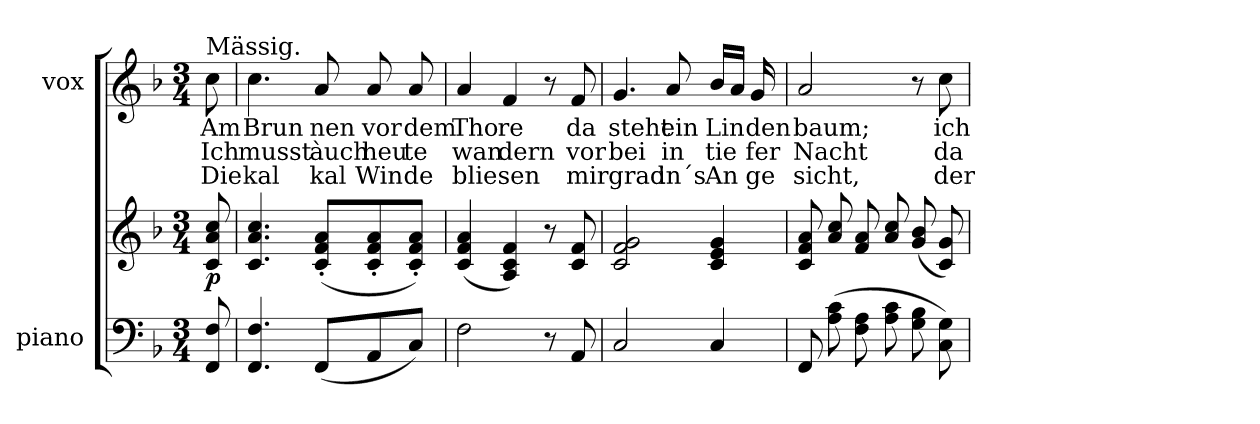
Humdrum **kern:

**kern	**kern	**dynam	**kern	**text	**text	**text
*part2	*part2	*part2	*part1	*part1	*part1	*part1
*staff3	*staff2	*staff2/3	*staff1	*staff1	*staff1	*staff1
*I"piano	*	*	*I"vox	*	*	*
*clefF4	*clefG2	*	*clefG2	*	*	*
*k[b-]	*k[b-]	*	*k[b-]	*	*	*
*M3/4	*M3/4	*	*M3/4	*	*	*
=1	=1	=1	=1	=1	=1	=1
!	!	!	!LO:TX:a:t=Mässig.	!	!	!
!	!	!LO:DY:b	!	!	!	!
8FF/ 8F/	8c/ 8a/ 8cc/	p	8cc\	Am	Ich	Die
=2	=2	=2	=2	=2	=2	=2
4.FF/ 4.F/	4.c/ 4.a/ 4.cc/	.	4.cc\	Brun	musst`	kal
(8FF/L	(8c'>'>'>'/ 8f'>'>'>'/ 8a'>'>'>'/L	.	8a/	nen	auch	kal
8AA/	8c'>'>'>'/ 8f'>'>'>'/ 8a'>'>'>'/	.	8a/	vor	heu	Win
8C/J)	8c'>'>'>'/ 8f'>'>'>'/ 8a'>'>'>'/J)	.	8a/	dem	te	de
=3	=3	=3	=3	=3	=3	=3
2F\	(4c/ 4f/ 4a/	.	4a/	Tho	wan	blie
.	4A/ 4c/ 4f/)	.	4f/	re	dern	sen
8r	8r	.	8r	.	.	.
(8AA/	8c/ 8f/	.	8f/	da	vor	mir
=4	=4	=4	=4	=4	=4	=4
2C/	2c/ 2f/ 2g/	.	4.g/	steht	bei	grad
.	.	.	8a/	ein	in	in´s
4C/	4c/ 4e/ 4g/	.	16b-/LL	Lin	tie	An
.	.	.	16a/JJ	.	.	.
.	.	.	16g/	den	fer	ge
.	.	.	16ryy	.	.	.
=5	=5	=5	=5	=5	=5	=5
8FF/	8c/ 8f/ 8a/	.	2a/	baum;	Nacht	sicht,
(8A\ 8c\	8a/ 8cc/	.	.	.	.	.
8F\ 8A\	8f/ 8a/	.	.	.	.	.
8A\ 8c\	8a/ 8cc/	.	.	.	.	.
8G\ 8B-\	(8g/ 8b-/	.	8r	.	.	.
8C\ 8G\)	8c/ 8g/)	.	8cc\	ich	da	der
=	=	=	=	=	=	=
*-	*-	*-	*-	*-	*-	*-
